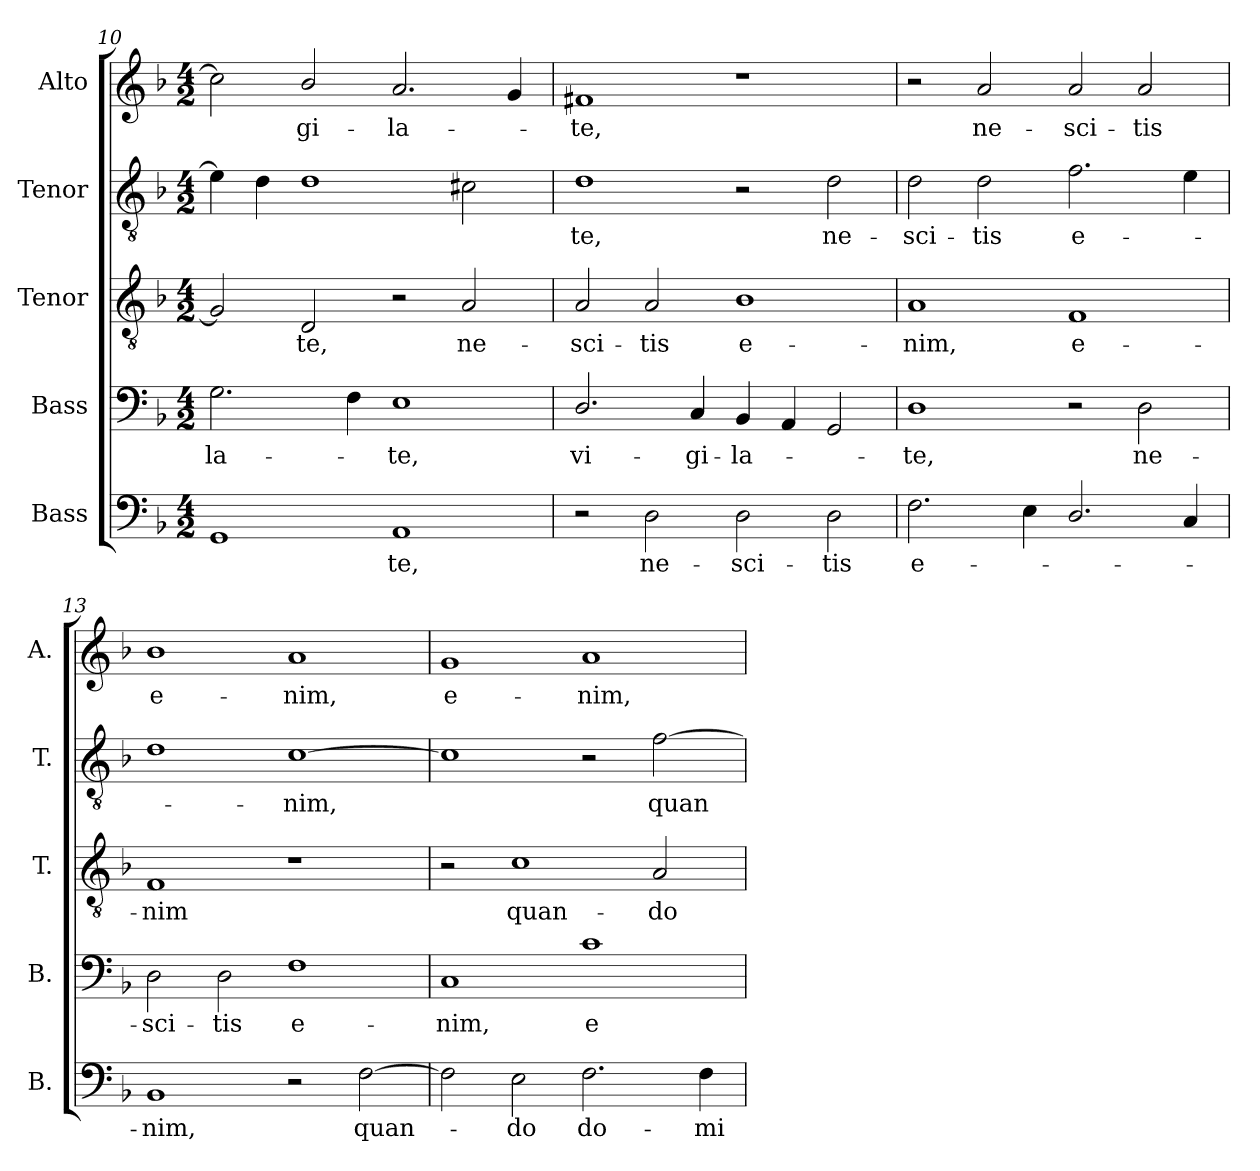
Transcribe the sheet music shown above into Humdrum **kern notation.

**kern	**text	**kern	**text	**kern	**text	**kern	**text	**kern	**text
*part5	*part5	*part4	*part4	*part3	*part3	*part2	*part2	*part1	*part1
*staff5	*staff5	*staff4	*staff4	*staff3	*staff3	*staff2	*staff2	*staff1	*staff1
*I"Bass	*	*I"Bass	*	*I"Tenor	*	*I"Tenor	*	*I"Alto	*
*I'B.	*	*I'B.	*	*I'T.	*	*I'T.	*	*I'A.	*
!!LO:LB:g=z
*clefF4	*	*clefF4	*	*clefGv2	*	*clefGv2	*	*clefG2	*
*	*	*	*	*ITrd7c12	*	*ITrd7c12	*	*	*
*k[b-]	*	*k[b-]	*	*k[b-]	*	*k[b-]	*	*k[b-]	*
*F:	*	*F:	*	*F:	*	*F:	*	*F:	*
*M4/2	*	*M4/2	*	*M4/2	*	*M4/2	*	*M4/2	*
=10	=10	=10	=10	=10	=10	=10	=10	=10	=10
!	!	!	!LO:LY:b:color=#000000	!	!	!	!	!	!
1GGi	.	2.Gi\	-la-	2GGi/]	.	4Ei\]	.	2cci\]	.
.	.	.	.	.	.	4Di\	.	.	.
!	!	!	!	!	!LO:LY:b:color=#000000	!	!	!	!
!	!	!	!	!	!	!	!	!	!LO:LY:b:color=#000000
.	.	.	.	2DDi/	-te,	1Di	.	2b-i/	-gi-
.	.	4Fi\	.	.	.	.	.	.	.
!	!LO:LY:b:color=#000000	!	!	!	!	!	!	!	!
!	!	!	!LO:LY:b:color=#000000	!	!	!	!	!	!
!	!	!	!	!	!	!	!	!	!LO:LY:b:color=#000000
1AAi	-te,	1Ei	-te,	2r	.	.	.	2.ai/	-la-
!	!	!	!	!	!LO:LY:b:color=#000000	!	!	!	!
.	.	.	.	2AAi/	ne-	2C#Xi\	.	.	.
.	.	.	.	.	.	.	.	4gi/	.
=11	=11	=11	=11	=11	=11	=11	=11	=11	=11
!	!	!	!LO:LY:b:color=#000000	!	!	!	!	!	!
!	!	!	!	!	!LO:LY:b:color=#000000	!	!	!	!
!	!	!	!	!	!	!	!LO:LY:b:color=#000000	!	!
!	!	!	!	!	!	!	!	!	!LO:LY:b:color=#000000
2r	.	2.Di/	vi-	2AAi/	-sci-	1Di	-te,	1f#Xi	-te,
!	!LO:LY:b:color=#000000	!	!	!	!	!	!	!	!
!	!	!	!	!	!LO:LY:b:color=#000000	!	!	!	!
2Di\	ne-	.	.	2AAi/	-tis	.	.	.	.
!	!	!	!LO:LY:b:color=#000000	!	!	!	!	!	!
.	.	4Ci/	-gi-	.	.	.	.	.	.
!	!LO:LY:b:color=#000000	!	!	!	!	!	!	!	!
!	!	!	!LO:LY:b:color=#000000	!	!	!	!	!	!
!	!	!	!	!	!LO:LY:b:color=#000000	!	!	!	!
2Di\	-sci-	4BB-i/	-la-	1BB-i	e-	2r	.	1r	.
.	.	4AAi/	.	.	.	.	.	.	.
!	!LO:LY:b:color=#000000	!	!	!	!	!	!	!	!
!	!	!	!	!	!	!	!LO:LY:b:color=#000000	!	!
2Di\	-tis	2GGi/	.	.	.	2Di\	ne-	.	.
=12	=12	=12	=12	=12	=12	=12	=12	=12	=12
!	!LO:LY:b:color=#000000	!	!	!	!	!	!	!	!
!	!	!	!LO:LY:b:color=#000000	!	!	!	!	!	!
!	!	!	!	!	!LO:LY:b:color=#000000	!	!	!	!
!	!	!	!	!	!	!	!LO:LY:b:color=#000000	!	!
2.Fi\	e-	1Di	-te,	1AAi	-nim,	2Di\	-sci-	2r	.
!	!	!	!	!	!	!	!LO:LY:b:color=#000000	!	!
!	!	!	!	!	!	!	!	!	!LO:LY:b:color=#000000
.	.	.	.	.	.	2Di\	-tis	2ai/	ne-
4Ei\	.	.	.	.	.	.	.	.	.
!	!	!	!	!	!LO:LY:b:color=#000000	!	!	!	!
!	!	!	!	!	!	!	!LO:LY:b:color=#000000	!	!
!	!	!	!	!	!	!	!	!	!LO:LY:b:color=#000000
2.Di/	.	2r	.	1FFi	e-	2.Fi\	e-	2ai/	-sci-
!	!	!	!LO:LY:b:color=#000000	!	!	!	!	!	!
!	!	!	!	!	!	!	!	!	!LO:LY:b:color=#000000
.	.	2Di\	ne-	.	.	.	.	2ai/	-tis
4Ci/	.	.	.	.	.	4Ei\	.	.	.
=13	=13	=13	=13	=13	=13	=13	=13	=13	=13
!	!LO:LY:b:color=#000000	!	!	!	!	!	!	!	!
!	!	!	!LO:LY:b:color=#000000	!	!	!	!	!	!
!	!	!	!	!	!LO:LY:b:color=#000000	!	!	!	!
!	!	!	!	!	!	!	!	!	!LO:LY:b:color=#000000
1BB-i	-nim,	2Di\	-sci-	1FFi	-nim	1Di	.	1b-i	e-
!	!	!	!LO:LY:b:color=#000000	!	!	!	!	!	!
.	.	2Di\	-tis	.	.	.	.	.	.
!	!	!	!LO:LY:b:color=#000000	!	!	!	!	!	!
!	!	!	!	!	!	!	!LO:LY:b:color=#000000	!	!
!	!	!	!	!	!	!	!	!	!LO:LY:b:color=#000000
2r	.	1Fi	e-	1r	.	[1Ci	-nim,	1ai	-nim,
!	!LO:LY:b:color=#000000	!	!	!	!	!	!	!	!
[2Fi\	quan-	.	.	.	.	.	.	.	.
=14	=14	=14	=14	=14	=14	=14	=14	=14	=14
!	!	!	!LO:LY:b:color=#000000	!	!	!	!	!	!
!	!	!	!	!	!	!	!	!	!LO:LY:b:color=#000000
2Fi\]	.	1Ci	-nim,	2r	.	1Ci]	.	1gi	e-
!	!LO:LY:b:color=#000000	!	!	!	!	!	!	!	!
!	!	!	!	!	!LO:LY:b:color=#000000	!	!	!	!
2Ei\	-do	.	.	1Ci	quan-	.	.	.	.
!	!LO:LY:b:color=#000000	!	!	!	!	!	!	!	!
!	!	!	!LO:LY:b:color=#000000	!	!	!	!	!	!
!	!	!	!	!	!	!	!	!	!LO:LY:b:color=#000000
2.Fi\	do-	1ci	e-	.	.	2r	.	1ai	-nim,
!	!	!	!	!	!LO:LY:b:color=#000000	!	!	!	!
!	!	!	!	!	!	!	!LO:LY:b:color=#000000	!	!
.	.	.	.	2AAi/	-do	[2Fi\	quan-	.	.
!	!LO:LY:b:color=#000000	!	!	!	!	!	!	!	!
4Fi\	-mi-	.	.	.	.	.	.	.	.
=	=	=	=	=	=	=	=	=	=
*-	*-	*-	*-	*-	*-	*-	*-	*-	*-
